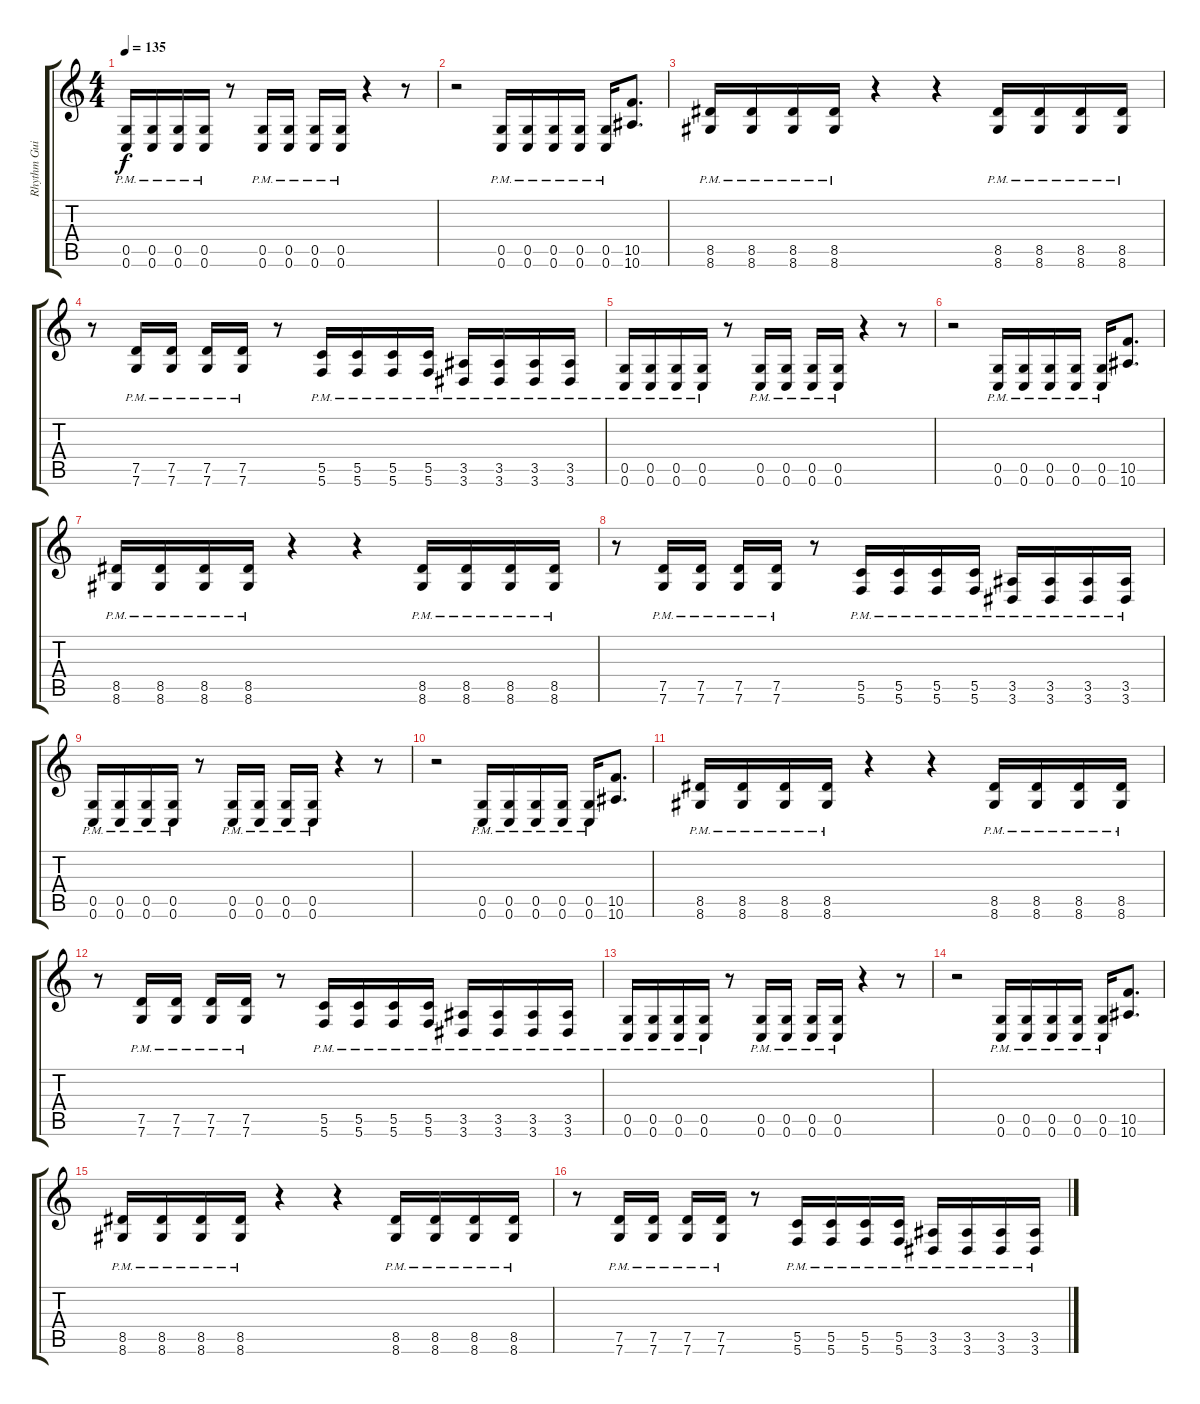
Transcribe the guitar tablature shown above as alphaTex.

\track ("Rhythm Guitar" "Rhythm Gui") {instrument distortionguitar}
\staff {score tabs}
\tuning (D4 A3 F3 C3 G2 C2) {hide}
\ts (4 4)
\tempo 135
\clef g2
\ks c
(0.5{pm} 0.6{pm}).16{dy f} (0.5{pm} 0.6{pm}).16 (0.5{pm} 0.6{pm}).16 (0.5{pm} 0.6{pm}).16 r.8 (0.5{pm} 0.6{pm}).16 (0.5{pm} 0.6{pm}).16 (0.5{pm} 0.6{pm}).16 (0.5{pm} 0.6{pm}).16 r.4 r.8 |
r.2 (0.5{pm} 0.6{pm}).16 (0.5{pm} 0.6{pm}).16 (0.5{pm} 0.6{pm}).16 (0.5{pm} 0.6{pm}).16 (0.5{pm} 0.6{pm}).16 (10.5 10.6).8{d} |
(8.5{pm} 8.6{pm}).16 (8.5{pm} 8.6{pm}).16 (8.5{pm} 8.6{pm}).16 (8.5{pm} 8.6{pm}).16 r.4 r.4 (8.5{pm} 8.6{pm}).16 (8.5{pm} 8.6{pm}).16 (8.5{pm} 8.6{pm}).16 (8.5{pm} 8.6{pm}).16 |
r.8 (7.5{pm} 7.6{pm}).16 (7.5{pm} 7.6{pm}).16 (7.5{pm} 7.6{pm}).16 (7.5{pm} 7.6{pm}).16 r.8 (5.5{pm} 5.6{pm}).16 (5.5{pm} 5.6{pm}).16 (5.5{pm} 5.6{pm}).16 (5.5{pm} 5.6{pm}).16 (3.5{pm} 3.6{pm}).16 (3.5{pm} 3.6{pm}).16 (3.5{pm} 3.6{pm}).16 (3.5{pm} 3.6{pm}).16 |
(0.5{pm} 0.6{pm}).16 (0.5{pm} 0.6{pm}).16 (0.5{pm} 0.6{pm}).16 (0.5{pm} 0.6{pm}).16 r.8 (0.5{pm} 0.6{pm}).16 (0.5{pm} 0.6{pm}).16 (0.5{pm} 0.6{pm}).16 (0.5{pm} 0.6{pm}).16 r.4 r.8 |
r.2 (0.5{pm} 0.6{pm}).16 (0.5{pm} 0.6{pm}).16 (0.5{pm} 0.6{pm}).16 (0.5{pm} 0.6{pm}).16 (0.5{pm} 0.6{pm}).16 (10.5 10.6).8{d} |
(8.5{pm} 8.6{pm}).16 (8.5{pm} 8.6{pm}).16 (8.5{pm} 8.6{pm}).16 (8.5{pm} 8.6{pm}).16 r.4 r.4 (8.5{pm} 8.6{pm}).16 (8.5{pm} 8.6{pm}).16 (8.5{pm} 8.6{pm}).16 (8.5{pm} 8.6{pm}).16 |
r.8 (7.5{pm} 7.6{pm}).16 (7.5{pm} 7.6{pm}).16 (7.5{pm} 7.6{pm}).16 (7.5{pm} 7.6{pm}).16 r.8 (5.5{pm} 5.6{pm}).16 (5.5{pm} 5.6{pm}).16 (5.5{pm} 5.6{pm}).16 (5.5{pm} 5.6{pm}).16 (3.5{pm} 3.6{pm}).16 (3.5{pm} 3.6{pm}).16 (3.5{pm} 3.6{pm}).16 (3.5{pm} 3.6{pm}).16 |
(0.5{pm} 0.6{pm}).16 (0.5{pm} 0.6{pm}).16 (0.5{pm} 0.6{pm}).16 (0.5{pm} 0.6{pm}).16 r.8 (0.5{pm} 0.6{pm}).16 (0.5{pm} 0.6{pm}).16 (0.5{pm} 0.6{pm}).16 (0.5{pm} 0.6{pm}).16 r.4 r.8 |
r.2 (0.5{pm} 0.6{pm}).16 (0.5{pm} 0.6{pm}).16 (0.5{pm} 0.6{pm}).16 (0.5{pm} 0.6{pm}).16 (0.5{pm} 0.6{pm}).16 (10.5 10.6).8{d} |
(8.5{pm} 8.6{pm}).16 (8.5{pm} 8.6{pm}).16 (8.5{pm} 8.6{pm}).16 (8.5{pm} 8.6{pm}).16 r.4 r.4 (8.5{pm} 8.6{pm}).16 (8.5{pm} 8.6{pm}).16 (8.5{pm} 8.6{pm}).16 (8.5{pm} 8.6{pm}).16 |
r.8 (7.5{pm} 7.6{pm}).16 (7.5{pm} 7.6{pm}).16 (7.5{pm} 7.6{pm}).16 (7.5{pm} 7.6{pm}).16 r.8 (5.5{pm} 5.6{pm}).16 (5.5{pm} 5.6{pm}).16 (5.5{pm} 5.6{pm}).16 (5.5{pm} 5.6{pm}).16 (3.5{pm} 3.6{pm}).16 (3.5{pm} 3.6{pm}).16 (3.5{pm} 3.6{pm}).16 (3.5{pm} 3.6{pm}).16 |
(0.5{pm} 0.6{pm}).16 (0.5{pm} 0.6{pm}).16 (0.5{pm} 0.6{pm}).16 (0.5{pm} 0.6{pm}).16 r.8 (0.5{pm} 0.6{pm}).16 (0.5{pm} 0.6{pm}).16 (0.5{pm} 0.6{pm}).16 (0.5{pm} 0.6{pm}).16 r.4 r.8 |
r.2 (0.5{pm} 0.6{pm}).16 (0.5{pm} 0.6{pm}).16 (0.5{pm} 0.6{pm}).16 (0.5{pm} 0.6{pm}).16 (0.5{pm} 0.6{pm}).16 (10.5 10.6).8{d} |
(8.5{pm} 8.6{pm}).16 (8.5{pm} 8.6{pm}).16 (8.5{pm} 8.6{pm}).16 (8.5{pm} 8.6{pm}).16 r.4 r.4 (8.5{pm} 8.6{pm}).16 (8.5{pm} 8.6{pm}).16 (8.5{pm} 8.6{pm}).16 (8.5{pm} 8.6{pm}).16 |
r.8 (7.5{pm} 7.6{pm}).16 (7.5{pm} 7.6{pm}).16 (7.5{pm} 7.6{pm}).16 (7.5{pm} 7.6{pm}).16 r.8 (5.5{pm} 5.6{pm}).16 (5.5{pm} 5.6{pm}).16 (5.5{pm} 5.6{pm}).16 (5.5{pm} 5.6{pm}).16 (3.5{pm} 3.6{pm}).16 (3.5{pm} 3.6{pm}).16 (3.5{pm} 3.6{pm}).16 (3.5{pm} 3.6{pm}).16
